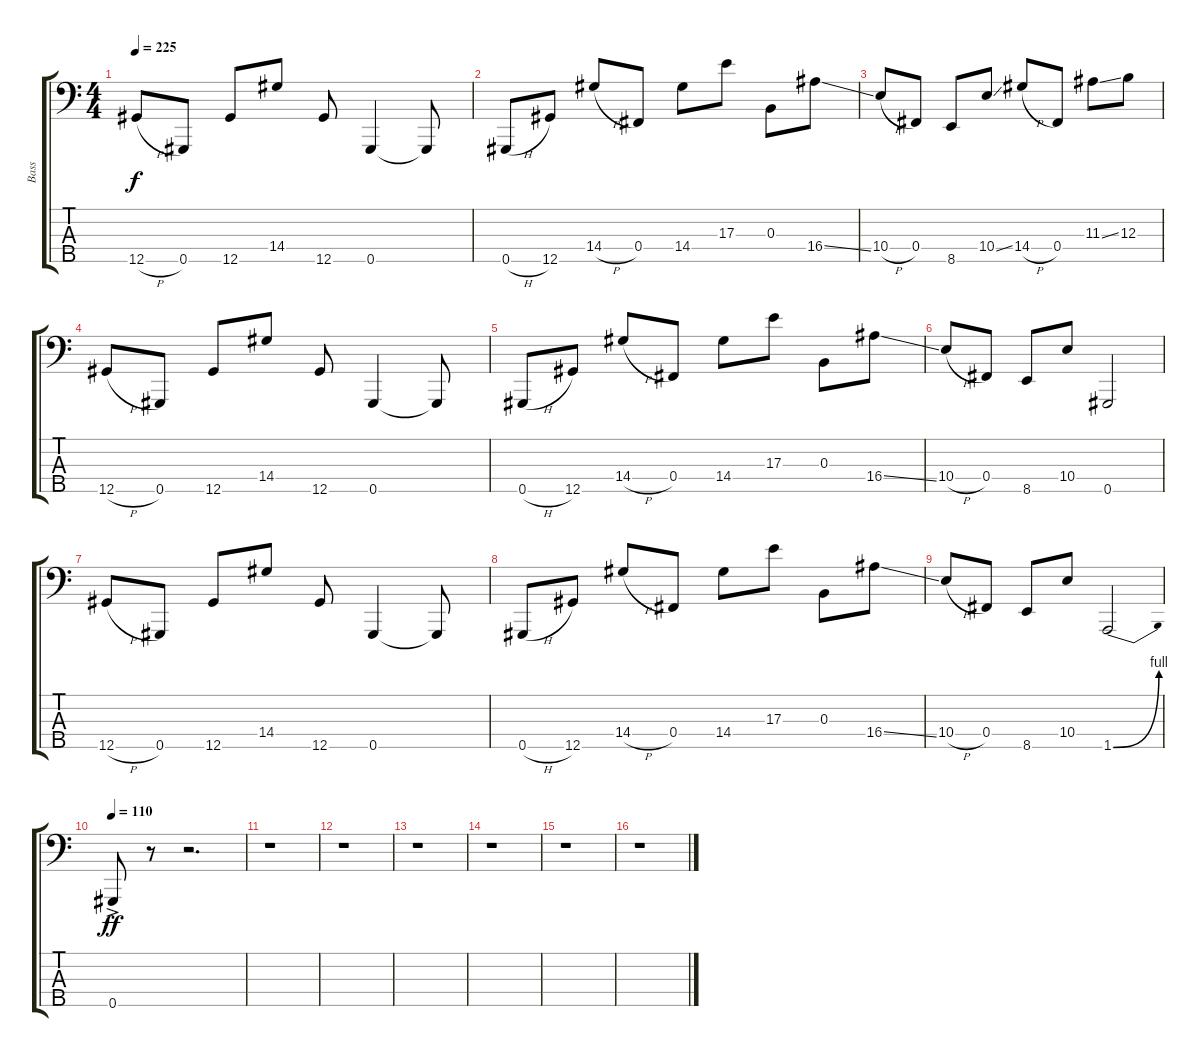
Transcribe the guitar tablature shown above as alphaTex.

\track ("Bass" "Bass") {instrument electricbassfinger}
\staff {score tabs}
\tuning (A2 E2 B1 Gb1 Ab0) {hide}
\ts (4 4)
\tempo 225
\clef f4
\ks c
12.5{h}.8{dy f} 0.5.8 12.5.8 14.4.8 12.5.8 0.5.4 0.5{t}.8 |
0.5{h}.8 12.5.8 14.4{h}.8 0.4.8 14.4.8 17.3.8 0.3.8 16.4{ss}.8 |
10.4{h}.8 0.4.8 8.5.8 10.4{ss}.8 14.4{h}.8 0.4.8 11.3{ss}.8 12.3.8 |
12.5{h}.8 0.5.8 12.5.8 14.4.8 12.5.8 0.5.4 0.5{t}.8 |
0.5{h}.8 12.5.8 14.4{h}.8 0.4.8 14.4.8 17.3.8 0.3.8 16.4{ss}.8 |
10.4{h}.8 0.4.8 8.5.8 10.4.8 0.5.2 |
12.5{h}.8 0.5.8 12.5.8 14.4.8 12.5.8 0.5.4 0.5{t}.8 |
0.5{h}.8 12.5.8 14.4{h}.8 0.4.8 14.4.8 17.3.8 0.3.8 16.4{ss}.8 |
10.4{h}.8 0.4.8 8.5.8 10.4.8 1.5{be (bend 0 0 60 4)}.2 |
\tempo 110
0.5{ac}.8{dy ff} r.8 r.2{d} |
r.1 |
r.1 |
r.1 |
r.1 |
r.1 |
r.1
